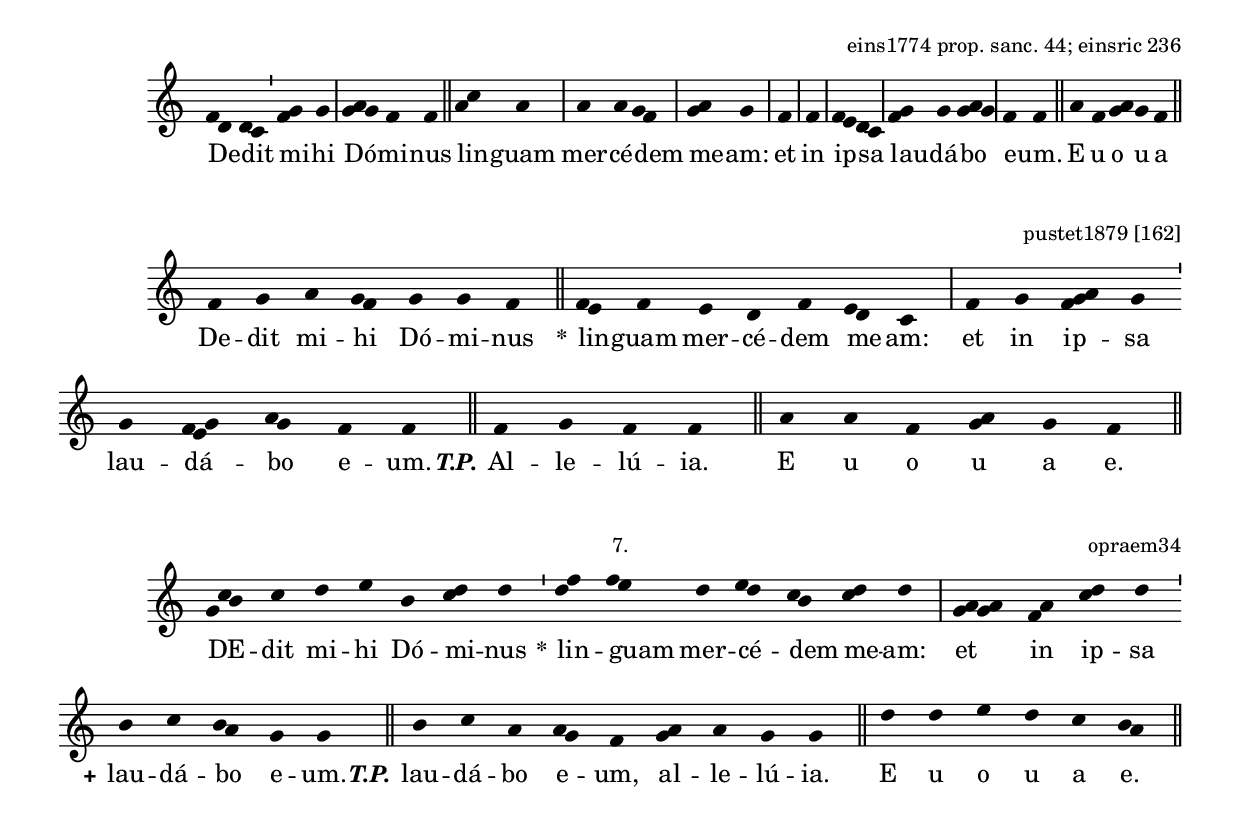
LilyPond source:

\version "2.19.32"

\include "../lib/synopsis.ily"

\score {
  \transpose c c' {
    \plainchant
    \melisma { f4 d } \melisma { d c } \bar "'" \melisma { f g } g \bar "|" \melisma { g a g } f f \bar "||"
    \melisma { a c' } a \bar "|" a a \melisma { g f } \bar "|" \melisma { g a } g \bar "|"
    f \bar "|" f \bar "|" \melisma { f e } \melisma { d c } \bar "|"
    \melisma { f g } g \melisma { g a g } \bar "|" f f \bar "||"
    a f \melisma { g a } g f \bar "||"
  }
  \addlyrics {
    De -- dit mi -- hi Dó -- mi -- nus
    lin -- guam mer -- cé -- dem me -- am:
    et in ip -- sa
    lau -- dá -- bo e -- um.
    E u o u a e.
  }
  \header {
    quid = "antiphona ad Magnificat"
    fontes = "eins1774 prop. sanc. 44; einsric 236"
  }
}

\score {
  \transpose c c' {
    \plainchant
    f4 g a \melisma { g f } g g f \bar "||"
    \melisma { f e } f e d f \melisma { e d } c \bar "|"
    f g \melisma { f g a } g \bar "'"
    g \melisma { f e g } \melisma { a g } f f \bar "||"
    f g f f \bar "||"
    a a f \melisma { g a } g f \bar "||"
  }
  \addlyrics {
    De -- dit mi -- hi Dó -- mi -- nus \set stanza = \markup{"*"}
    lin -- guam mer -- cé -- dem me -- am:
    et in ip -- sa
    lau -- dá -- bo e -- um.
    \set stanza = \markup{\italic{T.P.}} Al -- le -- lú -- ia.
    E u o u a e.
  }
  \header {
    quid = "antiphona ad Magnificat"
    fontes = "pustet1879 [162]"
  }
}

\score {
  \transpose c c' {
    \plainchant
    \melisma { g4 c' b } c' \bar "" d' e' \bar "" b \melisma { c' d' } d' \bar "'"
    \melisma { d' f' } \melisma { f' e' } \bar "" d' \melisma { e' d' } \melisma { c' b } \bar "" \melisma { c' d' } d' \bar "|"
    \melisma { g a g a } \bar "" \melisma { f a } \bar "" \melisma { c' d' } d' \bar "'"
    b c' \melisma { b a } \bar "" g g \bar "||"
    b c' a \bar "" \melisma { a g } f \bar "" \melisma { g a } a g g \bar "||"
    d' \bar "" d' \bar "" e' \bar "" d' \bar "" c' \bar "" \melisma { b a } \bar "||"
  }
  \addlyrics {
    DE -- dit mi -- hi Dó -- mi -- nus \set stanza = \markup{"*"}
    lin -- guam mer -- cé -- dem me -- am:
    et in ip -- sa \set stanza = \markup{+}
    lau -- dá -- bo e -- um.
    \set stanza = \markup{\italic{T.P.}} lau -- dá -- bo e -- um, al -- le -- lú -- ia.
    E u o u a e.
  }
  \header {
    annotation = "7."
    mode = "7"
    office-part = "antiphona ad Magnificat"
    fontes = "opraem34"
  }
}

%{
\score {
  \transpose c c' {
    \plainchant

  }
  \addlyrics {

  }
  \header {
    fontes = ""
  }
}
%}